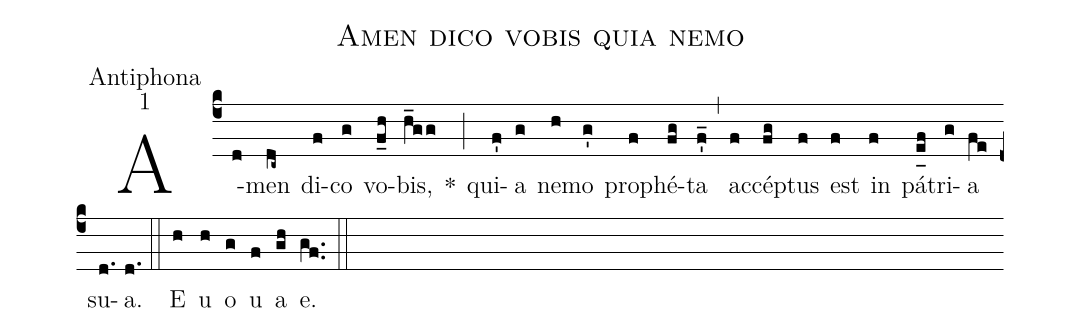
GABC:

name:Amen dico vobis quia nemo;
office-part:Antiphona;
mode:1;
%%
(c4) A(d)men(dc~) di(f)co(g) vo(f_h)bis,(h_gg) *(;) qui(f')a(g) ne(h)mo(g') pro(f)phé(fg)ta(f'_) (,) ac(f)cé(fg)ptus(f) est(f) in(f) pá(e_[uh:l]f)tri(g)a(fe) su(d.)a.(d.) (::) <eu>E(h) u(h) o(g) u(f) a(gh) e.</eu>(gf..) (::)
